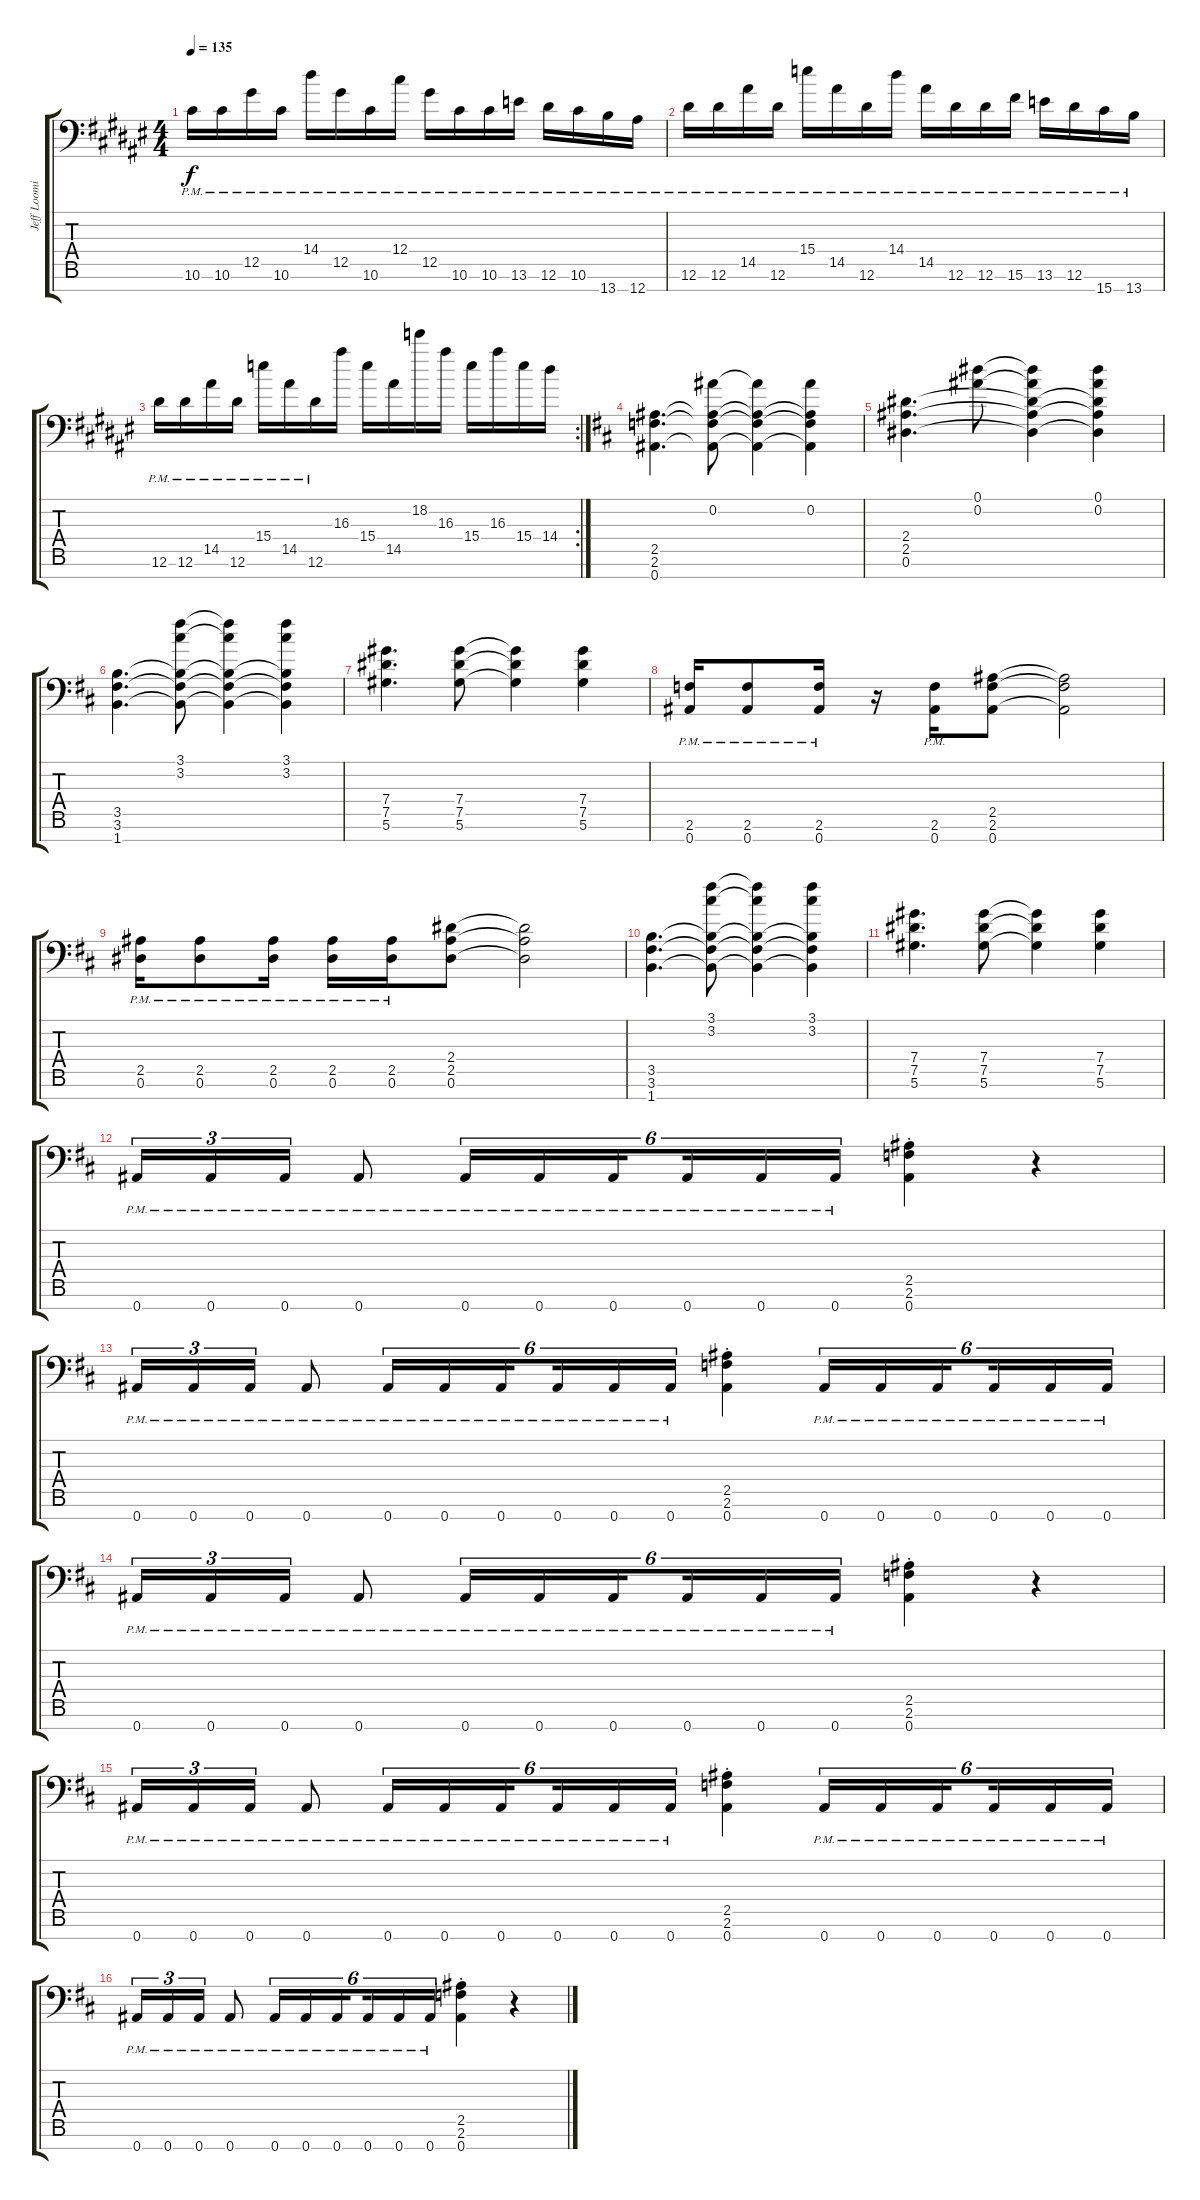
\track ("Jeff Loomis" "Jeff Loomi") {instrument distortionguitar}
\staff {score tabs}
\tuning (Eb4 Bb3 Gb3 Db3 Ab2 Eb2 Bb1) {hide}
\ts (4 4)
\tempo 135
\clef f4
\ks f#
10.6{pm}.16{dy f} 10.6{pm}.16 12.5{pm}.16 10.6{pm}.16 14.4{pm}.16 12.5{pm}.16 10.6{pm}.16 12.4{pm}.16 12.5{pm}.16 10.6{pm}.16 10.6{pm}.16 13.6{pm}.16 12.6{pm}.16 10.6{pm}.16 13.7{pm}.16 12.7{pm}.16 |
12.6{pm}.16 12.6{pm}.16 14.5{pm}.16 12.6{pm}.16 15.4{pm}.16 14.5{pm}.16 12.6{pm}.16 14.4{pm}.16 14.5{pm}.16 12.6{pm}.16 12.6{pm}.16 15.6{pm}.16 13.6{pm}.16 12.6{pm}.16 15.7{pm}.16 13.7{pm}.16 |
\rc 2
12.6{pm}.16 12.6{pm}.16 14.5{pm}.16 12.6{pm}.16 15.4{pm}.16 14.5{pm}.16 12.6{pm}.16 16.3.16 15.4.16 14.5.16 18.2.16 16.3.16 15.4.16 16.3.16 15.4.16 14.4.16 |
\ks d
(2.5 2.6 0.7).4{d} (0.2 2.5{t} 2.6{t} 0.7{t}).8 (0.2{t} 2.5{t} 2.6{t} 0.7{t}).4 (0.2 2.5{t} 2.6{t} 0.7{t}).4 |
(2.4 2.5 0.6).4{d} (0.1 0.2).8 (0.1{t} 0.2{t} 2.4{t} 2.5{t} 0.6{t}).4 (0.1 0.2 2.4{t} 2.5{t} 0.6{t}).4 |
(3.5 3.6 1.7).4{d} (3.1 3.2 3.5{t} 3.6{t} 1.7{t}).8 (3.1{t} 3.2{t} 3.5{t} 3.6{t} 1.7{t}).4 (3.1 3.2 3.5{t} 3.6{t} 1.7{t}).4 |
(7.4 7.5 5.6).4{d} (7.4 7.5 5.6).8 (7.4{t} 7.5{t} 5.6{t}).4 (7.4 7.5 5.6).4 |
(2.6{pm} 0.7{pm}).16 (2.6{pm} 0.7{pm}).8 (2.6{pm} 0.7{pm}).16 r.16 (2.6{pm} 0.7{pm}).16 (2.5 2.6 0.7).8 (2.5{t} 2.6{t} 0.7{t}).2 |
(2.5{pm} 0.6{pm}).16 (2.5{pm} 0.6{pm}).8 (2.5{pm} 0.6{pm}).16 (2.5{pm} 0.6{pm}).16 (2.5{pm} 0.6{pm}).16 (2.4 2.5 0.6).8 (2.4{t} 2.5{t} 0.6{t}).2 |
(3.5 3.6 1.7).4{d} (3.1 3.2 3.5{t} 3.6{t} 1.7{t}).8 (3.1{t} 3.2{t} 3.5{t} 3.6{t} 1.7{t}).4 (3.1 3.2 3.5{t} 3.6{t} 1.7{t}).4 |
(7.4 7.5 5.6).4{d} (7.4 7.5 5.6).8 (7.4{t} 7.5{t} 5.6{t}).4 (7.4 7.5 5.6).4 |
0.7{pm}.16{tu (3 2)} 0.7{pm}.16{tu (3 2)} 0.7{pm}.16{tu (3 2)} 0.7{pm}.8 0.7{pm}.16{tu (6 4)} 0.7{pm}.16{tu (6 4)} 0.7{pm}.16{tu (6 4) beam splitsecondary} 0.7{pm}.16{tu (6 4)} 0.7{pm}.16{tu (6 4)} 0.7{pm}.16{tu (6 4)} (2.5 2.6 0.7{st}).4 r.4 |
0.7{pm}.16{tu (3 2)} 0.7{pm}.16{tu (3 2)} 0.7{pm}.16{tu (3 2)} 0.7{pm}.8 0.7{pm}.16{tu (6 4)} 0.7{pm}.16{tu (6 4)} 0.7{pm}.16{tu (6 4) beam splitsecondary} 0.7{pm}.16{tu (6 4)} 0.7{pm}.16{tu (6 4)} 0.7{pm}.16{tu (6 4)} (2.5 2.6 0.7{st}).4 0.7{pm}.16{tu (6 4)} 0.7{pm}.16{tu (6 4)} 0.7{pm}.16{tu (6 4) beam splitsecondary} 0.7{pm}.16{tu (6 4)} 0.7{pm}.16{tu (6 4)} 0.7{pm}.16{tu (6 4)} |
0.7{pm}.16{tu (3 2)} 0.7{pm}.16{tu (3 2)} 0.7{pm}.16{tu (3 2)} 0.7{pm}.8 0.7{pm}.16{tu (6 4)} 0.7{pm}.16{tu (6 4)} 0.7{pm}.16{tu (6 4) beam splitsecondary} 0.7{pm}.16{tu (6 4)} 0.7{pm}.16{tu (6 4)} 0.7{pm}.16{tu (6 4)} (2.5 2.6 0.7{st}).4 r.4 |
0.7{pm}.16{tu (3 2)} 0.7{pm}.16{tu (3 2)} 0.7{pm}.16{tu (3 2)} 0.7{pm}.8 0.7{pm}.16{tu (6 4)} 0.7{pm}.16{tu (6 4)} 0.7{pm}.16{tu (6 4) beam splitsecondary} 0.7{pm}.16{tu (6 4)} 0.7{pm}.16{tu (6 4)} 0.7{pm}.16{tu (6 4)} (2.5 2.6 0.7{st}).4 0.7{pm}.16{tu (6 4)} 0.7{pm}.16{tu (6 4)} 0.7{pm}.16{tu (6 4) beam splitsecondary} 0.7{pm}.16{tu (6 4)} 0.7{pm}.16{tu (6 4)} 0.7{pm}.16{tu (6 4)} |
0.7{pm}.16{tu (3 2)} 0.7{pm}.16{tu (3 2)} 0.7{pm}.16{tu (3 2)} 0.7{pm}.8 0.7{pm}.16{tu (6 4)} 0.7{pm}.16{tu (6 4)} 0.7{pm}.16{tu (6 4) beam splitsecondary} 0.7{pm}.16{tu (6 4)} 0.7{pm}.16{tu (6 4)} 0.7{pm}.16{tu (6 4)} (2.5 2.6 0.7{st}).4 r.4
